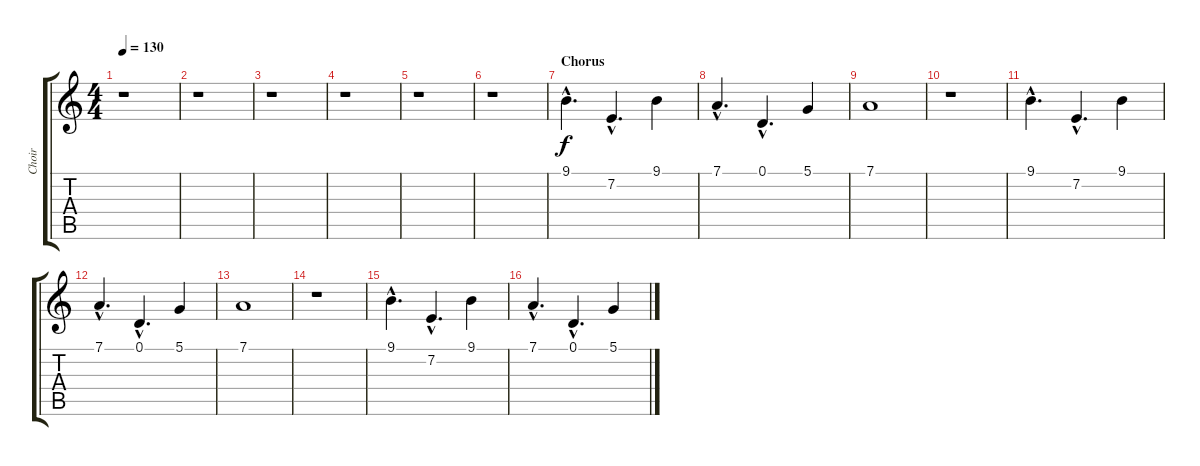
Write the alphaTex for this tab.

\track ("Choir" "Choir") {instrument choiraahs}
\staff {score tabs}
\tuning (D4 A3 F3 C3 G2 D2) {hide}
\ts (4 4)
\tempo 130
\clef g2
\ks c
r.1{dy f} |
r.1 |
r.1 |
r.1 |
r.1 |
r.1 |
\section ("" "Chorus")
9.1{hac}.4{d} 7.2{hac}.4{d} 9.1.4 |
7.1{hac}.4{d} 0.1{hac}.4{d} 5.1.4 |
7.1.1 |
r.1 |
9.1{hac}.4{d} 7.2{hac}.4{d} 9.1.4 |
7.1{hac}.4{d} 0.1{hac}.4{d} 5.1.4 |
7.1.1 |
r.1 |
9.1{hac}.4{d} 7.2{hac}.4{d} 9.1.4 |
7.1{hac}.4{d} 0.1{hac}.4{d} 5.1.4
